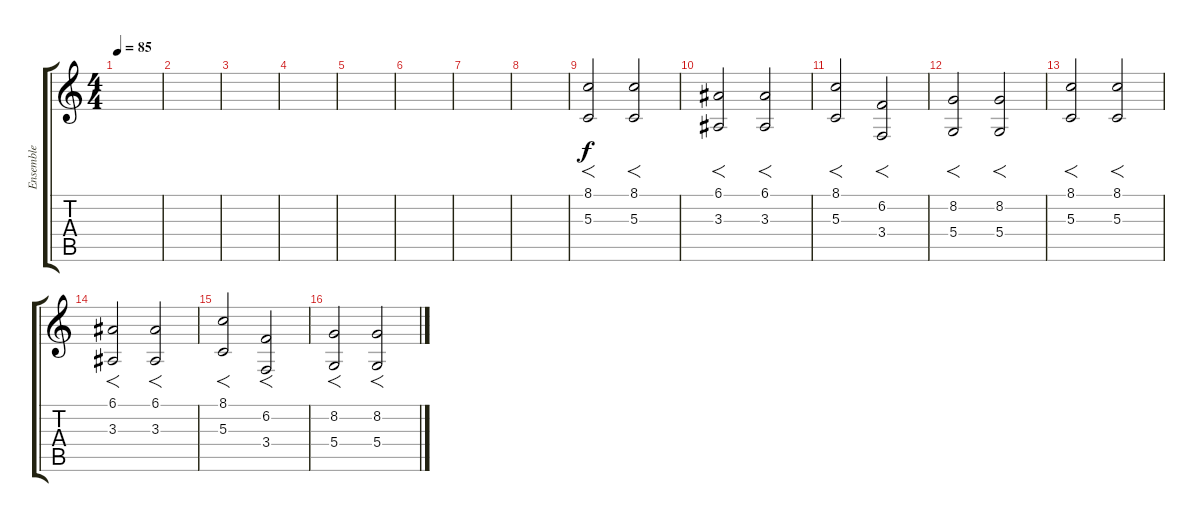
\track ("Ensemble" "Ensemble") {instrument stringensemble1}
\staff {score tabs}
\tuning (E4 B3 G3 D3 A2 E2) {hide}
\ts (4 4)
\tempo 85
\clef g2
\ks c
|
|
|
|
|
|
|
|
(8.1 5.3).2{f} (8.1 5.3).2{f} |
(6.1 3.3).2{f} (6.1 3.3).2{f} |
(8.1 5.3).2{f} (6.2 3.4).2{f} |
(8.2 5.4).2{f} (8.2 5.4).2{f} |
(8.1 5.3).2{f} (8.1 5.3).2{f} |
(6.1 3.3).2{f} (6.1 3.3).2{f} |
(8.1 5.3).2{f} (6.2 3.4).2{f} |
(8.2 5.4).2{f} (8.2 5.4).2{f}
